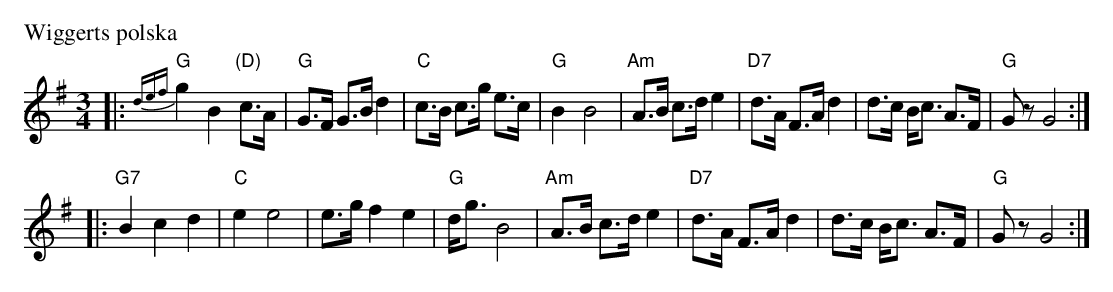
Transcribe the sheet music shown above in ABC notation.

X:1
P: Wiggerts polska
M: 3/4
L: 1/8
K: G
|: "G"{def}g2 B2 "(D)"c>A | "G"G>F G>B d2 | "C"c>B c>g e>c | "G"B2 B4 \
| "Am"A>B c>d e2 | "D7"d>A F>A d2 | d>c B<c A>F | "G"Gz G4 :|
|: "G7"B2 c2 d2 | "C"e2 e4 | e>g f2 e2 | "G"d<g B4 \
| "Am"A>B c>d e2 | "D7"d>A F>A d2 | d>c B<c A>F | "G"Gz G4 :|
